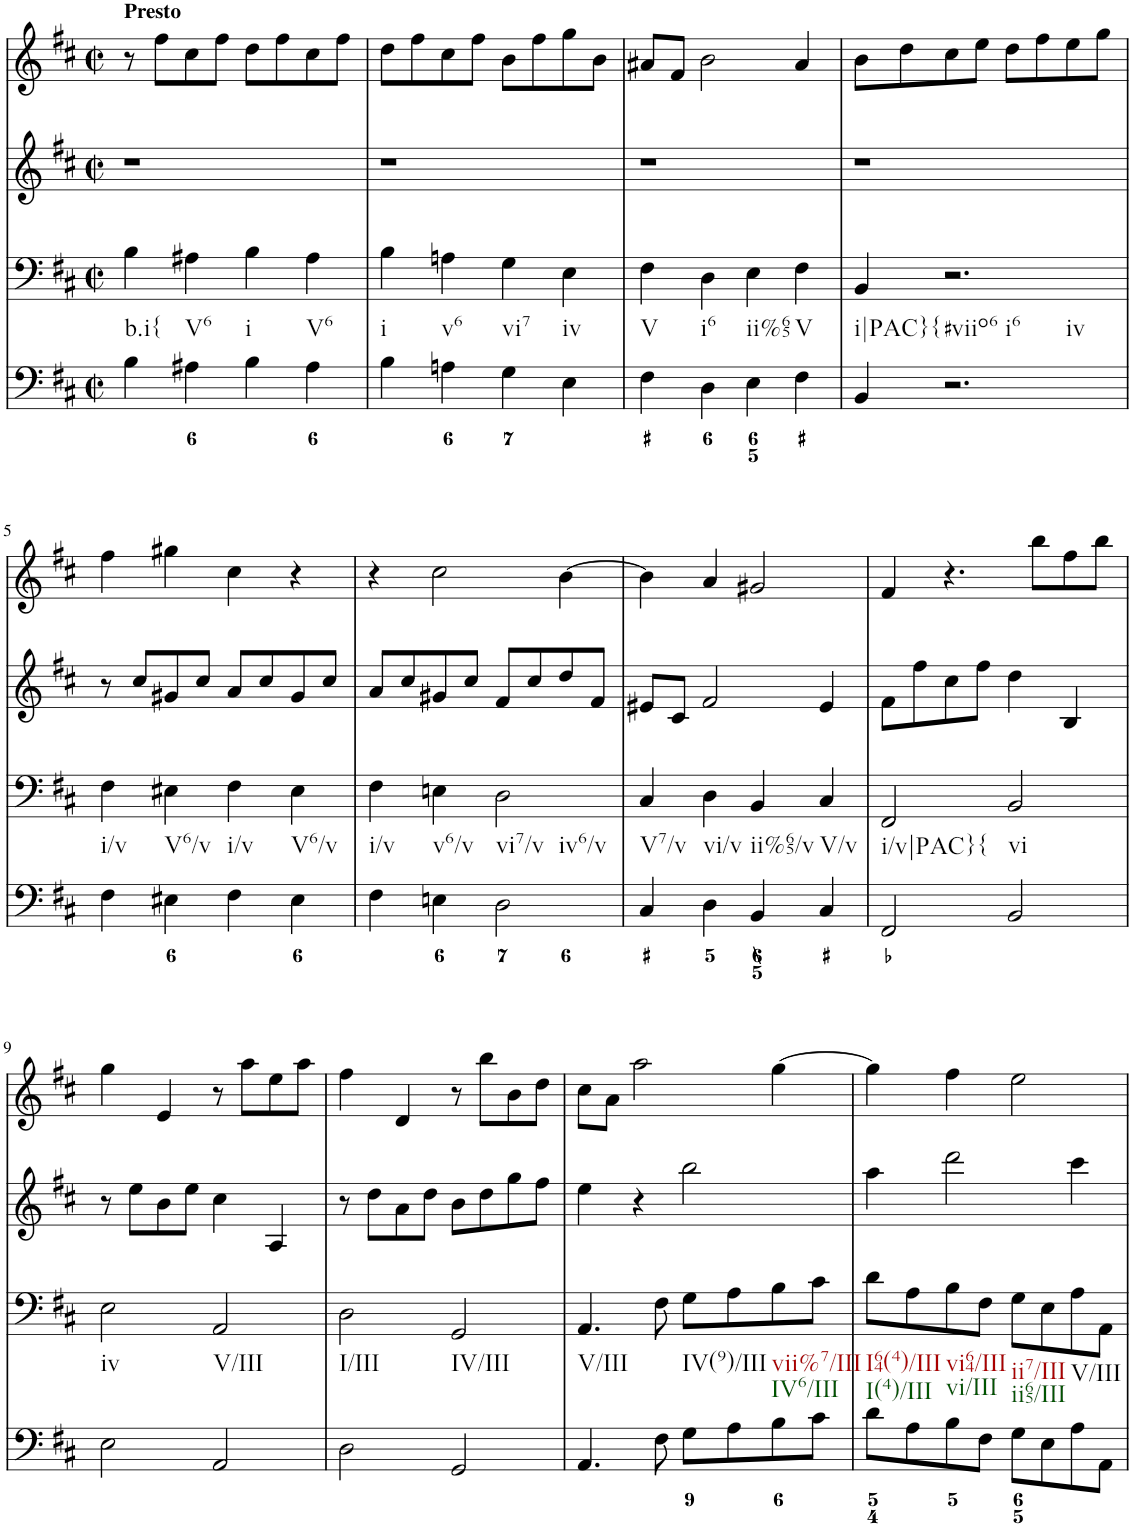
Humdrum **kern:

**kern	**kern	**kern	**kern
*part4	*part3	*part2	*part1
*staff4	*staff3	*staff2	*staff1
*I"Piano	*I"Piano	*I"Piano	*I"Piano
*I'Pno	*I'Pno	*I'Pno	*I'Pno
*clefF4	*clefF4	*clefG2	*clefG2
*k[f#c#]	*k[f#c#]	*k[f#c#]	*k[f#c#]
*b:	*b:	*b:	*b:
*M2/2	*M2/2	*M2/2	*M2/2
*met(c|)	*met(c|)	*met(c|)	*met(c|)
=1	=1	=1	=1
!	!	!	!LO:TX:a:B:t=Presto
!	!LO:TX:b:t=b.i{	!	!
4B\	4B\	1r	8r
.	.	.	8ff#\L
!	!LO:TX:b:t=V6	!	!
4A#X\	4A#X\	.	8cc#\
.	.	.	8ff#\J
!	!LO:TX:b:t=i	!	!
4B\	4B\	.	8dd\L
.	.	.	8ff#\
!	!LO:TX:b:t=V6	!	!
4A#\	4A#\	.	8cc#\
.	.	.	8ff#\J
=2	=2	=2	=2
!	!LO:TX:b:t=i	!	!
4B\	4B\	1r	8dd\L
.	.	.	8ff#\
!	!LO:TX:b:t=v6	!	!
4An\	4An\	.	8cc#\
.	.	.	8ff#\J
!	!LO:TX:b:t=vi7	!	!
4G\	4G\	.	8b\L
.	.	.	8ff#\
!	!LO:TX:b:t=iv	!	!
4E\	4E\	.	8gg\
.	.	.	8b\J
=3	=3	=3	=3
!	!LO:TX:b:t=V	!	!
4F#\	4F#\	1r	8a#X/L
.	.	.	8f#/J
!	!LO:TX:b:t=i6	!	!
4D\	4D\	.	2b\
!	!LO:TX:b:t=ii%65	!	!
4E\	4E\	.	.
!	!LO:TX:b:t=V	!	!
4F#\	4F#\	.	4a#/
=4	=4	=4	=4
!	!LO:TX:b:t=i|PAC}{	!	!
4BB/	4BB/	1r	8b\L
.	.	.	8dd\
!	!LO:TX:b:t=#viio6	!	!
!	!LO:TX:b:t=i6	!	!
!	!LO:TX:b:t=iv	!	!
2.r	2.r	.	8cc#\
.	.	.	8ee\J
.	.	.	8dd\L
.	.	.	8ff#\
.	.	.	8ee\
.	.	.	8gg\J
!!LO:LB:g=z
=5	=5	=5	=5
!	!LO:TX:b:t=i/v	!	!
4F#\	4F#\	8r	4ff#\
.	.	8cc#/L	.
!	!LO:TX:b:t=V6/v	!	!
4E#X\	4E#X\	8g#X/	4gg#X\
.	.	8cc#/J	.
!	!LO:TX:b:t=i/v	!	!
4F#\	4F#\	8a/L	4cc#\
.	.	8cc#/	.
!	!LO:TX:b:t=V6/v	!	!
4E#\	4E#\	8g#/	4r
.	.	8cc#/J	.
=6	=6	=6	=6
!	!LO:TX:b:t=i/v	!	!
4F#\	4F#\	8a/L	4r
.	.	8cc#/	.
!	!LO:TX:b:t=v6/v	!	!
4En\	4En\	8g#X/	2cc#\
.	.	8cc#/J	.
!	!LO:TX:b:t=vi7/v	!	!
!	!LO:TX:b:t=iv6/v	!	!
2D\	2D\	8f#/L	.
.	.	8cc#/	.
.	.	8dd/	[4b\
.	.	8f#/J	.
=7	=7	=7	=7
!	!LO:TX:b:t=V7/v	!	!
4C#/	4C#/	8e#X/L	4b\]
.	.	8c#/J	.
!	!LO:TX:b:t=vi/v	!	!
4D\	4D\	2f#/	4a/
!	!LO:TX:b:t=ii%65/v	!	!
4BB/	4BB/	.	2g#X/
!	!LO:TX:b:t=V/v	!	!
4C#/	4C#/	4e#/	.
=8	=8	=8	=8
!	!LO:TX:b:t=i/v|PAC}{	!	!
2FF#/	2FF#/	8f#\L	4f#/
.	.	8ff#\	.
.	.	8cc#\	4.r
.	.	8ff#\J	.
!	!LO:TX:b:t=vi	!	!
2BB/	2BB/	4dd\	.
.	.	.	8bb\L
.	.	4B/	8ff#\
.	.	.	8bb\J
!!LO:LB:g=z
=9	=9	=9	=9
!	!LO:TX:b:t=iv	!	!
2E\	2E\	8r	4gg\
.	.	8ee\L	.
.	.	8b\	4e/
.	.	8ee\J	.
!	!LO:TX:b:t=V/III	!	!
2AA/	2AA/	4cc#\	8r
.	.	.	8aa\L
.	.	4A/	8ee\
.	.	.	8aa\J
=10	=10	=10	=10
!	!LO:TX:b:t=I/III	!	!
2D\	2D\	8r	4ff#\
.	.	8dd\L	.
.	.	8a\	4d/
.	.	8dd\J	.
!	!LO:TX:b:t=IV/III	!	!
2GG/	2GG/	8b\L	8r
.	.	8dd\	8bb\L
.	.	8gg\	8b\
.	.	8ff#\J	8dd\J
=11	=11	=11	=11
!	!LO:TX:b:t=V/III	!	!
4.AA/	4.AA/	4ee\	8cc#\L
.	.	.	8a\J
.	.	4r	2aa\
8F#\	8F#\	.	.
!	!LO:TX:b:t=IV(9)/III	!	!
8G\L	8G\L	2bb\	.
8A\	8A\	.	.
!	!LO:TX:b:t=vii%7/III	!	!
!	!LO:TX:b:t=IV6/III	!	!
8B\	8B\	.	[4gg\
8c#\J	8c#\J	.	.
=12	=12	=12	=12
!	!LO:TX:b:t=I64(4)/III	!	!
!	!LO:TX:b:t=I(4)/III	!	!
8d\L	8d\L	4aa\	4gg\]
8A\	8A\	.	.
!	!LO:TX:b:t=vi64/III	!	!
!	!LO:TX:b:t=vi/III	!	!
8B\	8B\	2ddd\	4ff#\
8F#\J	8F#\J	.	.
!	!LO:TX:b:t=ii7/III	!	!
!	!LO:TX:b:t=ii65/III	!	!
8G\L	8G\L	.	2ee\
8E\	8E\	.	.
!	!LO:TX:b:t=V/III	!	!
8A\	8A\	4ccc#\	.
8AA\J	8AA\J	.	.
=	=	=	=
*-	*-	*-	*-
